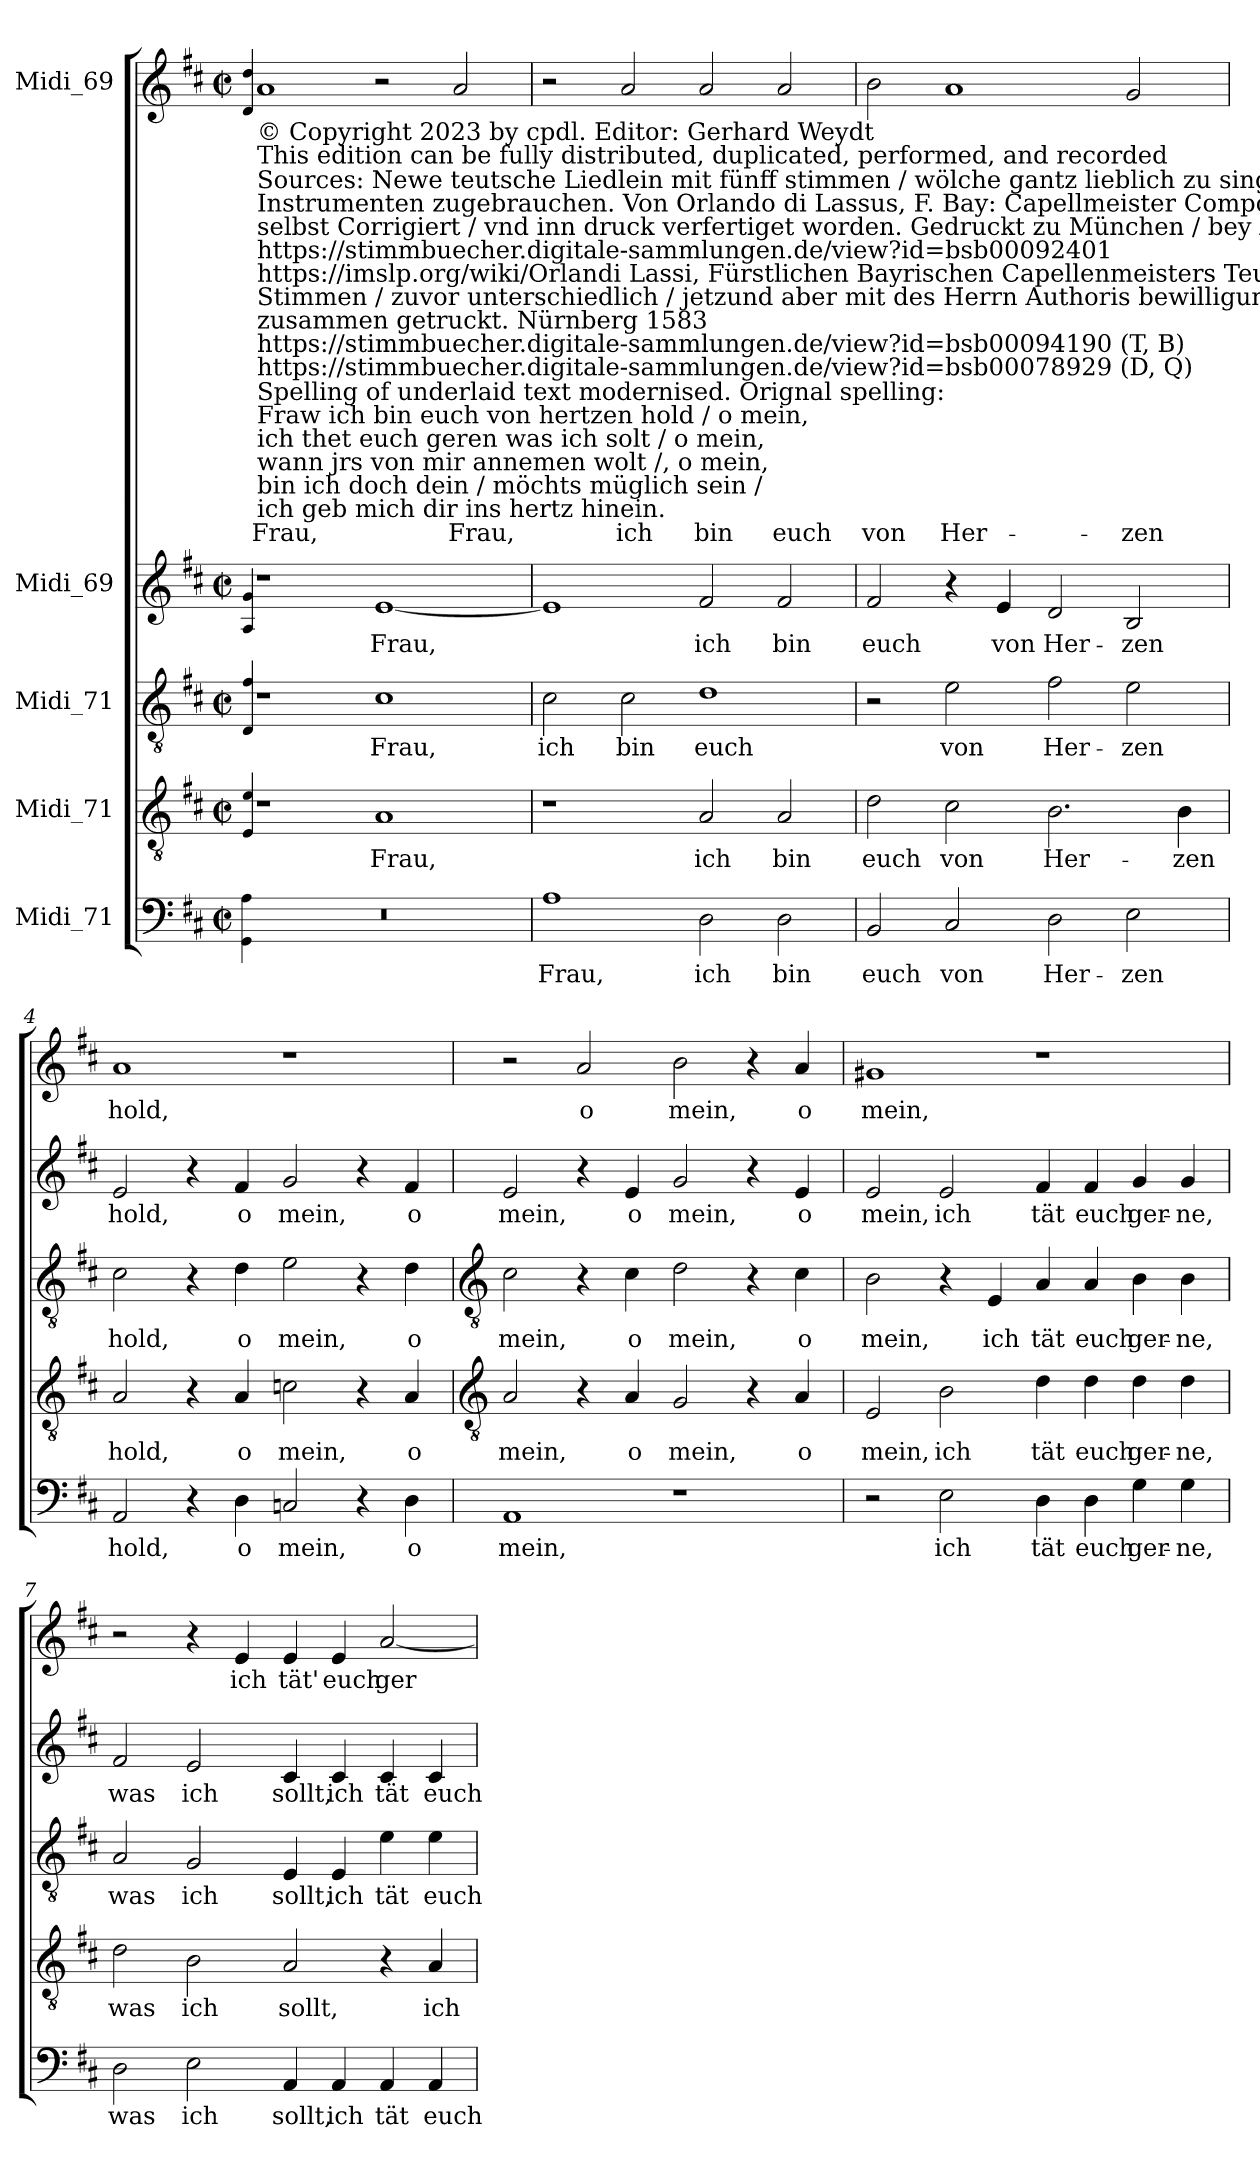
**kern	**text	**kern	**text	**kern	**text	**kern	**text	**kern	**text
*part5	*part5	*part4	*part4	*part3	*part3	*part2	*part2	*part1	*part1
*staff5	*staff5	*staff4	*staff4	*staff3	*staff3	*staff2	*staff2	*staff1	*staff1
*I"Midi_71	*	*I"Midi_71	*	*I"Midi_71	*	*I"Midi_69	*	*I"Midi_69	*
*clefF4	*	*clefGv2	*	*clefGv2	*	*clefG2	*	*clefG2	*
*k[f#c#]	*	*k[f#c#]	*	*k[f#c#]	*	*k[f#c#]	*	*k[f#c#]	*
*D:	*	*D:	*	*D:	*	*D:	*	*D:	*
*M4/2	*	*M4/2	*	*M4/2	*	*M4/2	*	*M4/2	*
*met(c|)	*	*met(c|)	*	*met(c|)	*	*met(c|)	*	*met(c|)	*
=1	=1	=1	=1	=1	=1	=1	=1	=1	=1
4qqGG 4qqA	.	4qqE 4qqe	.	4qqD 4qqf#	.	4qqA 4qqg	.	4qqd 4qqdd	.
!	!	!	!	!	!	!	!	!LO:TX:b:t=© Copyright 2023 by cpdl. Editor&colon; Gerhard Weydt\nThis edition can be fully distributed, duplicated, performed, and recorded	!
!	!	!	!	!	!	!	!	!LO:TX:b:t=Sources&colon; Newe teutsche Liedlein mit fünff stimmen / wölche gantz lieblich zu singen / vnnd auff allerley\nInstrumenten zugebrauchen. Von Orlando di Lassus, F. Bay&colon; Capellmeister Componiert / vnd von jhm\nselbst Corrigiert / vnd inn druck verfertiget worden. Gedruckt zu München / bey Adam Berg. M.D.LXIX.\nhttps&colon;//stimmbuecher.digitale-sammlungen.de/view?id=bsb00092401\nhttps&colon;//imslp.org/wiki/Orlandi Lassi, Fürstlichen Bayrischen Capellenmeisters Teutsche Lieder mit fünff\nStimmen / zuvor unterschiedlich / jetzund aber mit des Herrn Authoris bewilligung inn ein Opus\nzusammen getruckt. Nürnberg 1583\nhttps&colon;//stimmbuecher.digitale-sammlungen.de/view?id=bsb00094190 (T, B)\nhttps&colon;//stimmbuecher.digitale-sammlungen.de/view?id=bsb00078929 (D, Q)	!
!	!	!	!	!	!	!	!	!LO:TX:b:t=Spelling of underlaid text modernised. Orignal spelling&colon;\nFraw ich bin euch von hertzen hold / o mein,\nich thet euch geren was ich solt / o mein,\nwann jrs von mir annemen wolt /, o mein,\nbin ich doch dein / möchts müglich sein /\nich geb mich dir ins hertz hinein.	!
!	!	!	!	!	!	!	!	!	!LO:LY:b
0r	.	1r	.	1r	.	1r	.	1a	Frau,
!	!	!	!LO:LY:b	!	!LO:LY:b	!	!LO:LY:b	!	!
.	.	1A	Frau,	1c#	Frau,	[1e	Frau,	2r	.
!	!	!	!	!	!	!	!	!	!LO:LY:b
.	.	.	.	.	.	.	.	2a	Frau,
=2	=2	=2	=2	=2	=2	=2	=2	=2	=2
!	!LO:LY:b	!	!	!	!LO:LY:b	!	!	!	!
1A	Frau,	1r	.	2c#	ich	1e]	.	2r	.
!	!	!	!	!	!LO:LY:b	!	!	!	!LO:LY:b
.	.	.	.	2c#	bin	.	.	2a	ich
!	!LO:LY:b	!	!LO:LY:b	!	!LO:LY:b	!	!LO:LY:b	!	!LO:LY:b
2D	ich	2A	ich	1d	euch	2f#	ich	2a	bin
!	!LO:LY:b	!	!LO:LY:b	!	!	!	!LO:LY:b	!	!LO:LY:b
2D	bin	2A	bin	.	.	2f#	bin	2a	euch
=3	=3	=3	=3	=3	=3	=3	=3	=3	=3
!	!LO:LY:b	!	!LO:LY:b	!	!	!	!LO:LY:b	!	!LO:LY:b
2BB	euch	2d	euch	2r	.	2f#	euch	2b	von
!	!LO:LY:b	!	!LO:LY:b	!	!LO:LY:b	!	!	!	!LO:LY:b
2C#	von	2c#	von	2e	von	4r	.	1a	Her-
!	!	!	!	!	!	!	!LO:LY:b	!	!
.	.	.	.	.	.	4e	von	.	.
!	!LO:LY:b	!	!LO:LY:b	!	!LO:LY:b	!	!LO:LY:b	!	!
2D	Her-	2.B	Her-	2f#	Her-	2d	Her-	.	.
!	!LO:LY:b	!	!	!	!LO:LY:b	!	!LO:LY:b	!	!LO:LY:b
2E	-zen	.	.	2e	-zen	2B	-zen	2g	-zen
!	!	!	!LO:LY:b	!	!	!	!	!	!
.	.	4B	-zen	.	.	.	.	.	.
=4	=4	=4	=4	=4	=4	=4	=4	=4	=4
!	!LO:LY:b	!	!LO:LY:b	!	!LO:LY:b	!	!LO:LY:b	!	!LO:LY:b
2AA	hold,	2A	hold,	2c#	hold,	2e	hold,	1a	hold,
4r	.	4r	.	4r	.	4r	.	.	.
!	!LO:LY:b	!	!LO:LY:b	!	!LO:LY:b	!	!LO:LY:b	!	!
4D	o	4A	o	4d	o	4f#	o	.	.
!	!LO:LY:b	!	!LO:LY:b	!	!LO:LY:b	!	!LO:LY:b	!	!
2Cn	mein,	2cn	mein,	2e	mein,	2g	mein,	1r	.
4r	.	4r	.	4r	.	4r	.	.	.
!	!LO:LY:b	!	!LO:LY:b	!	!LO:LY:b	!	!LO:LY:b	!	!
4D	o	4A	o	4d	o	4f#	o	.	.
!!LO:LB:g=z
=5	=5	=5	=5	=5	=5	=5	=5	=5	=5
*	*	*clefGv2	*	*clefGv2	*	*	*	*	*
!	!LO:LY:b	!	!LO:LY:b	!	!LO:LY:b	!	!LO:LY:b	!	!
1AA	mein,	2A	mein,	2c#	mein,	2e	mein,	2r	.
!	!	!	!	!	!	!	!	!	!LO:LY:b
.	.	4r	.	4r	.	4r	.	2a	o
!	!	!	!LO:LY:b	!	!LO:LY:b	!	!LO:LY:b	!	!
.	.	4A	o	4c#	o	4e	o	.	.
!	!	!	!LO:LY:b	!	!LO:LY:b	!	!LO:LY:b	!	!LO:LY:b
1r	.	2G	mein,	2d	mein,	2g	mein,	2b	mein,
.	.	4r	.	4r	.	4r	.	4r	.
!	!	!	!LO:LY:b	!	!LO:LY:b	!	!LO:LY:b	!	!LO:LY:b
.	.	4A	o	4c#	o	4e	o	4a	o
=6	=6	=6	=6	=6	=6	=6	=6	=6	=6
!	!	!	!LO:LY:b	!	!LO:LY:b	!	!LO:LY:b	!	!LO:LY:b
2r	.	2E	mein,	2B	mein,	2e	mein,	1g#X	mein,
!	!LO:LY:b	!	!LO:LY:b	!	!	!	!LO:LY:b	!	!
2E	ich	2B	ich	4r	.	2e	ich	.	.
!	!	!	!	!	!LO:LY:b	!	!	!	!
.	.	.	.	4E	ich	.	.	.	.
!	!LO:LY:b	!	!LO:LY:b	!	!LO:LY:b	!	!LO:LY:b	!	!
4D	tät	4d	tät	4A	tät	4f#	tät	1r	.
!	!LO:LY:b	!	!LO:LY:b	!	!LO:LY:b	!	!LO:LY:b	!	!
4D	euch	4d	euch	4A	euch	4f#	euch	.	.
!	!LO:LY:b	!	!LO:LY:b	!	!LO:LY:b	!	!LO:LY:b	!	!
4G	ger-	4d	ger-	4B	ger-	4g	ger-	.	.
!	!LO:LY:b	!	!LO:LY:b	!	!LO:LY:b	!	!LO:LY:b	!	!
4G	-ne,	4d	-ne,	4B	-ne,	4g	-ne,	.	.
=7	=7	=7	=7	=7	=7	=7	=7	=7	=7
!	!LO:LY:b	!	!LO:LY:b	!	!LO:LY:b	!	!LO:LY:b	!	!
2D	was	2d	was	2A	was	2f#	was	2r	.
!	!LO:LY:b	!	!LO:LY:b	!	!LO:LY:b	!	!LO:LY:b	!	!
2E	ich	2B	ich	2G	ich	2e	ich	4r	.
!	!	!	!	!	!	!	!	!	!LO:LY:b
.	.	.	.	.	.	.	.	4e	ich
!	!LO:LY:b	!	!LO:LY:b	!	!LO:LY:b	!	!LO:LY:b	!	!LO:LY:b
4AA	sollt,	2A	sollt,	4E	sollt,	4c#	sollt,	4e	tät'
!	!LO:LY:b	!	!	!	!LO:LY:b	!	!LO:LY:b	!	!LO:LY:b
4AA	ich	.	.	4E	ich	4c#	ich	4e	euch
!	!LO:LY:b	!	!	!	!LO:LY:b	!	!LO:LY:b	!	!LO:LY:b
4AA	tät	4r	.	4e	tät	4c#	tät	[2a	ger
!	!LO:LY:b	!	!LO:LY:b	!	!LO:LY:b	!	!LO:LY:b	!	!
4AA	euch	4A	ich	4e	euch	4c#	euch	.	.
=	=	=	=	=	=	=	=	=	=
*-	*-	*-	*-	*-	*-	*-	*-	*-	*-
